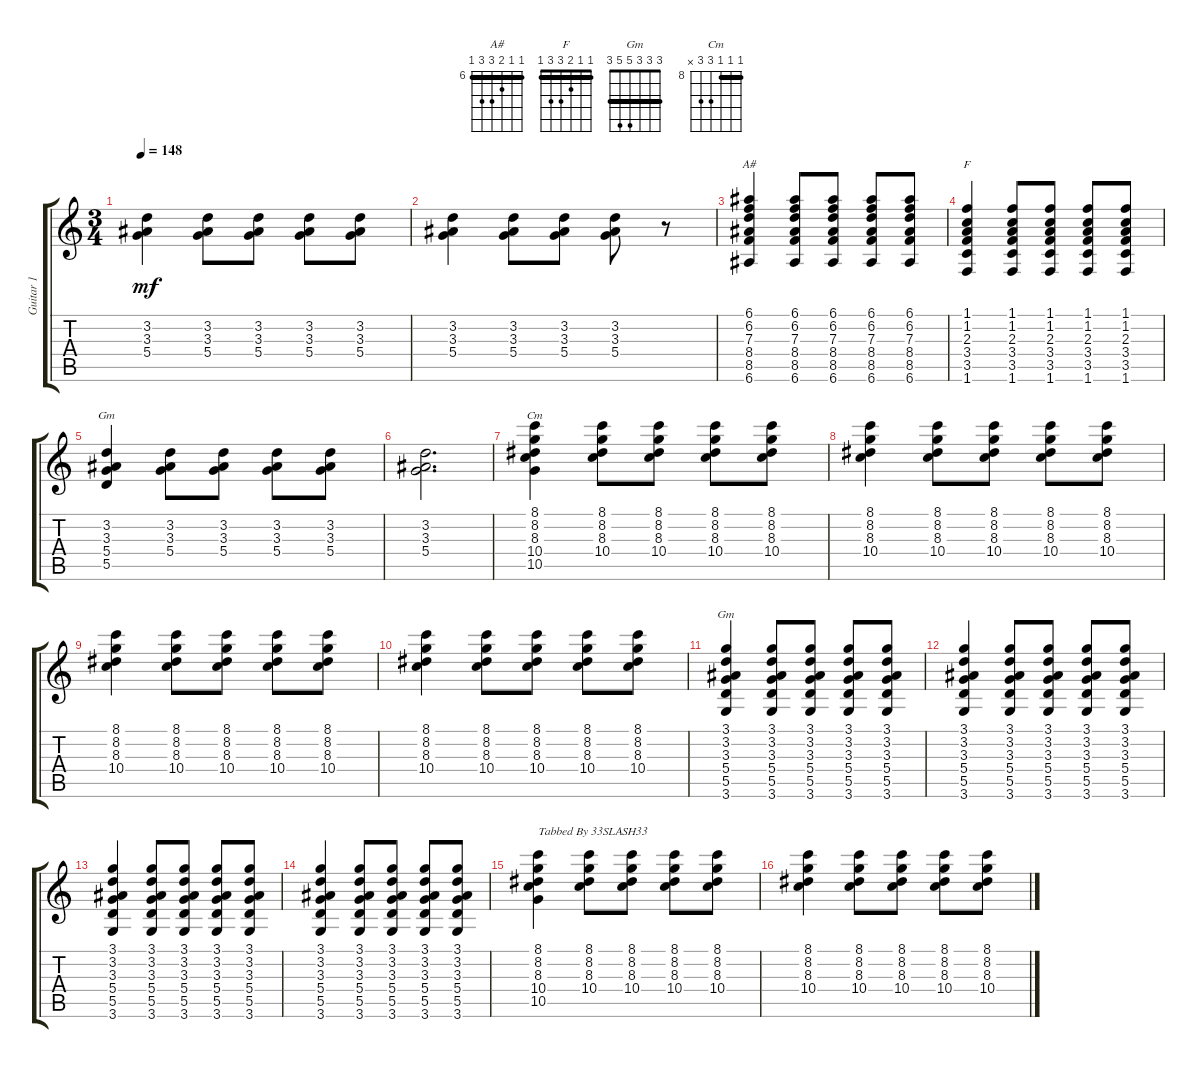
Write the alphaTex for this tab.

\track ("Guitar 1" "Guitar 1") {instrument acousticguitarsteel}
\staff {score tabs}
\tuning (E4 B3 G3 D3 A2 E2) {hide}
\chord ("A#" 6 6 7 8 8 6) {firstfret 6 barre 6}
\chord ("F" 1 1 2 3 3 1) {barre 1}
\chord ("Gm" x 3 3 5 5 x) {barre 3}
\chord ("Cm" 8 8 8 10 10 x) {firstfret 8 barre 8}
\chord ("Gm" 3 3 3 5 5 3) {barre 3}
\ts (3 4)
\tempo 148
\clef g2
\ks c
(3.2 3.3 5.4).4{dy mf} (3.2 3.3 5.4).8 (3.2 3.3 5.4).8 (3.2 3.3 5.4).8 (3.2 3.3 5.4).8 |
(3.2 3.3 5.4).4 (3.2 3.3 5.4).8 (3.2 3.3 5.4).8 (3.2 3.3 5.4).8 r.8 |
(6.1 6.2 7.3 8.4 8.5 6.6).4{ch "A#"} (6.1 6.2 7.3 8.4 8.5 6.6).8 (6.1 6.2 7.3 8.4 8.5 6.6).8 (6.1 6.2 7.3 8.4 8.5 6.6).8 (6.1 6.2 7.3 8.4 8.5 6.6).8 |
(1.1 1.2 2.3 3.4 3.5 1.6).4{ch "F"} (1.1 1.2 2.3 3.4 3.5 1.6).8 (1.1 1.2 2.3 3.4 3.5 1.6).8 (1.1 1.2 2.3 3.4 3.5 1.6).8 (1.1 1.2 2.3 3.4 3.5 1.6).8 |
(3.2 3.3 5.4 5.5).4{ch "Gm"} (3.2 3.3 5.4).8 (3.2 3.3 5.4).8 (3.2 3.3 5.4).8 (3.2 3.3 5.4).8 |
(3.2 3.3 5.4).2{d} |
(8.1 8.2 8.3 10.4 10.5).4{ch "Cm"} (8.1 8.2 8.3 10.4).8 (8.1 8.2 8.3 10.4).8 (8.1 8.2 8.3 10.4).8 (8.1 8.2 8.3 10.4).8 |
(8.1 8.2 8.3 10.4).4 (8.1 8.2 8.3 10.4).8 (8.1 8.2 8.3 10.4).8 (8.1 8.2 8.3 10.4).8 (8.1 8.2 8.3 10.4).8 |
(8.1 8.2 8.3 10.4).4 (8.1 8.2 8.3 10.4).8 (8.1 8.2 8.3 10.4).8 (8.1 8.2 8.3 10.4).8 (8.1 8.2 8.3 10.4).8 |
(8.1 8.2 8.3 10.4).4 (8.1 8.2 8.3 10.4).8 (8.1 8.2 8.3 10.4).8 (8.1 8.2 8.3 10.4).8 (8.1 8.2 8.3 10.4).8 |
(3.1 3.2 3.3 5.4 5.5 3.6).4{ch "Gm"} (3.1 3.2 3.3 5.4 5.5 3.6).8 (3.1 3.2 3.3 5.4 5.5 3.6).8 (3.1 3.2 3.3 5.4 5.5 3.6).8 (3.1 3.2 3.3 5.4 5.5 3.6).8 |
(3.1 3.2 3.3 5.4 5.5 3.6).4 (3.1 3.2 3.3 5.4 5.5 3.6).8 (3.1 3.2 3.3 5.4 5.5 3.6).8 (3.1 3.2 3.3 5.4 5.5 3.6).8 (3.1 3.2 3.3 5.4 5.5 3.6).8 |
(3.1 3.2 3.3 5.4 5.5 3.6).4 (3.1 3.2 3.3 5.4 5.5 3.6).8 (3.1 3.2 3.3 5.4 5.5 3.6).8 (3.1 3.2 3.3 5.4 5.5 3.6).8 (3.1 3.2 3.3 5.4 5.5 3.6).8 |
(3.1 3.2 3.3 5.4 5.5 3.6).4 (3.1 3.2 3.3 5.4 5.5 3.6).8 (3.1 3.2 3.3 5.4 5.5 3.6).8 (3.1 3.2 3.3 5.4 5.5 3.6).8 (3.1 3.2 3.3 5.4 5.5 3.6).8 |
(8.1 8.2 8.3 10.4 10.5).4{txt "Tabbed By 33SLASH33"} (8.1 8.2 8.3 10.4).8 (8.1 8.2 8.3 10.4).8 (8.1 8.2 8.3 10.4).8 (8.1 8.2 8.3 10.4).8 |
(8.1 8.2 8.3 10.4).4 (8.1 8.2 8.3 10.4).8 (8.1 8.2 8.3 10.4).8 (8.1 8.2 8.3 10.4).8 (8.1 8.2 8.3 10.4).8
